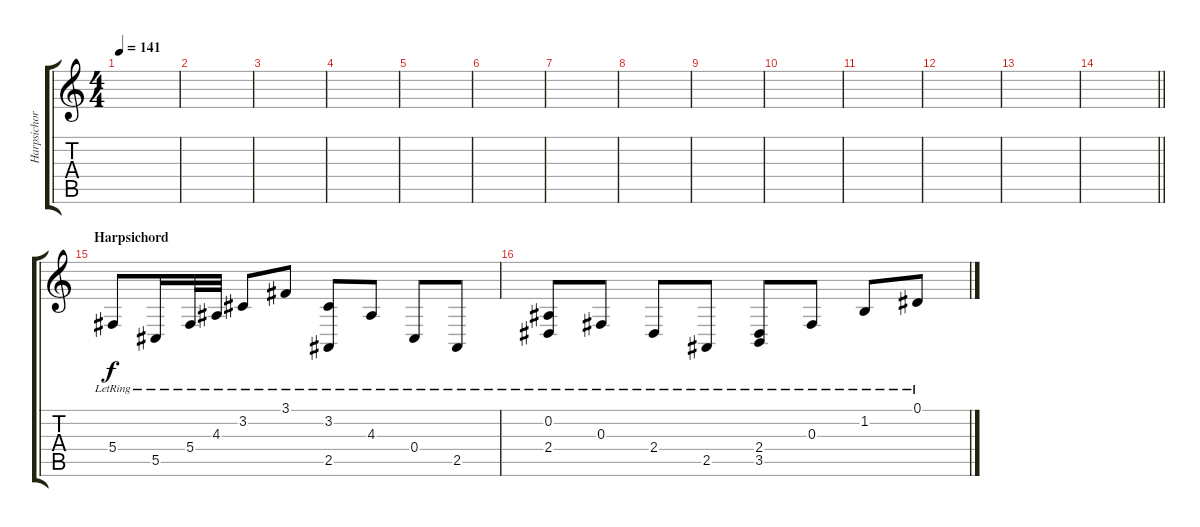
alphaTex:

\track ("Harpsichord" "Harpsichor") {instrument harpsichord}
\staff {score tabs}
\tuning (Eb4 Bb3 Gb3 Db3 Ab2 Eb2) {hide}
\ts (4 4)
\tempo 141
\clef g2
\ks c
|
|
|
|
|
|
|
|
|
|
|
|
|
\barLineRight lightlight
|
\section ("" "Harpsichord")
5.4{lr}.8 5.5{lr}.16 5.4{lr}.32 4.3{lr}.32 3.2{lr}.8 3.1{lr}.8 (3.2{lr} 2.5{lr}).8 4.3{lr}.8 0.4{lr}.8 2.5{lr}.8 |
(0.2{lr} 2.4{lr}).8 0.3{lr}.8 2.4{lr}.8 2.5{lr}.8 (2.4{lr} 3.5{lr}).8 0.3{lr}.8 1.2{lr}.8 0.1{lr}.8
